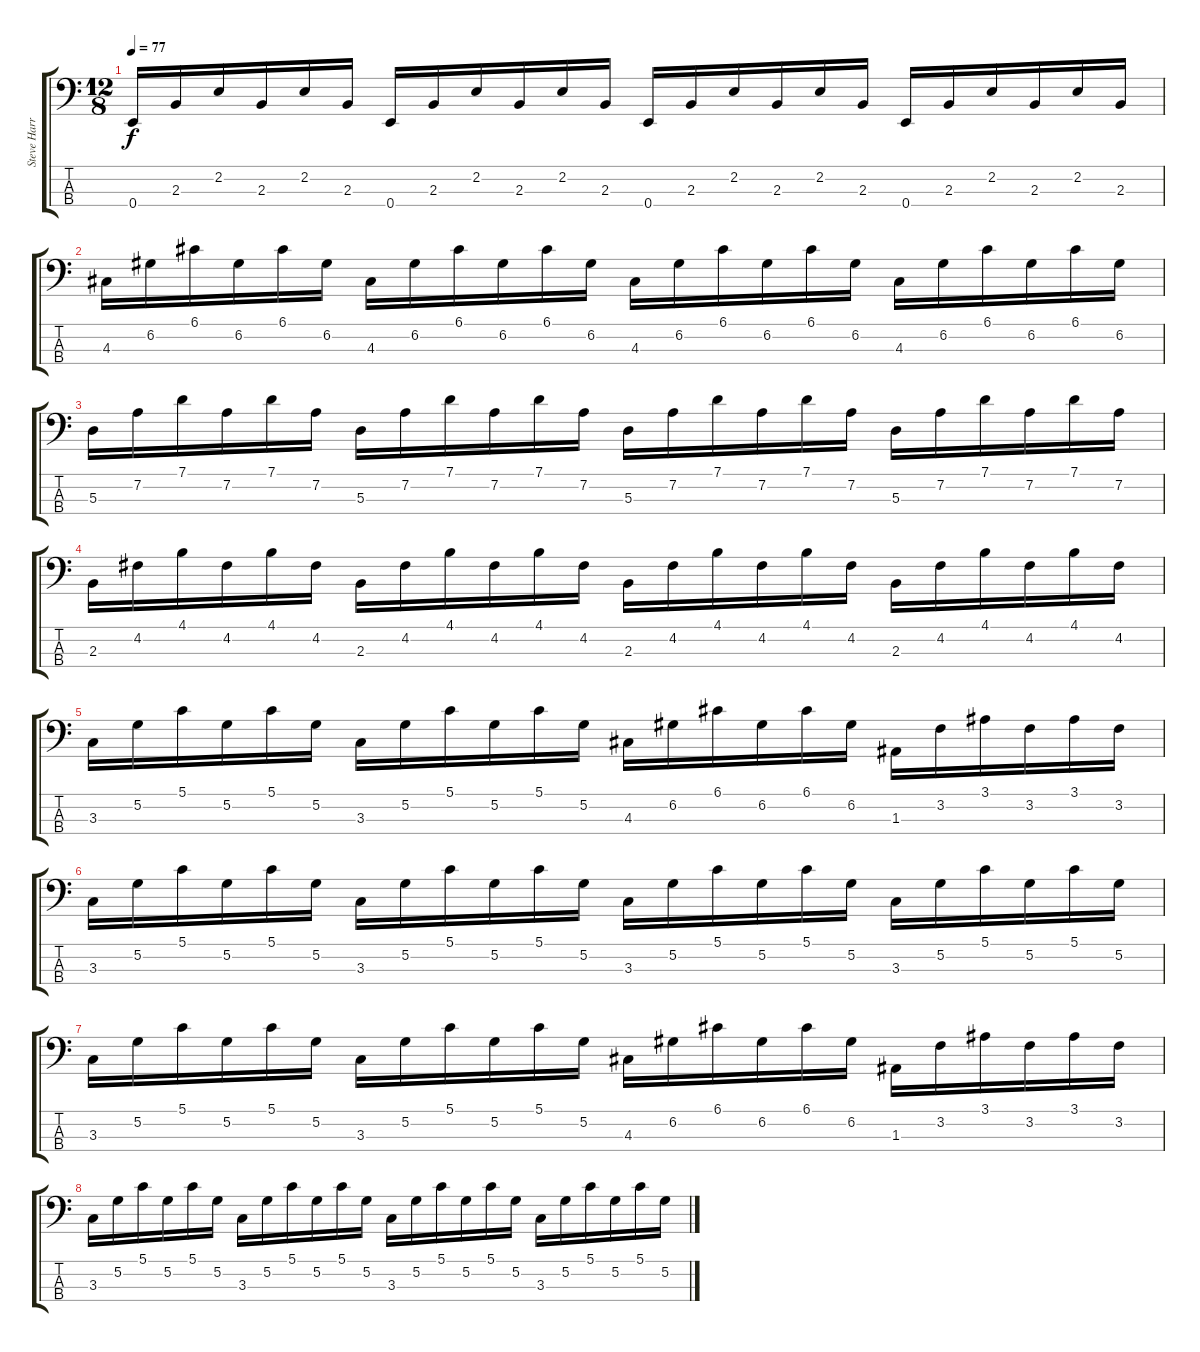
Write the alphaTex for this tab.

\track ("Steve Harris" "Steve Harr") {instrument slapbass2}
\staff {score tabs}
\tuning (G2 D2 A1 E1) {hide}
\ts (12 8)
\tempo 77
\clef f4
\ks c
0.4.16{dy f} 2.3.16 2.2.16 2.3.16 2.2.16 2.3.16 0.4.16 2.3.16 2.2.16 2.3.16 2.2.16 2.3.16 0.4.16 2.3.16 2.2.16 2.3.16 2.2.16 2.3.16 0.4.16 2.3.16 2.2.16 2.3.16 2.2.16 2.3.16 |
4.3.16 6.2.16 6.1.16 6.2.16 6.1.16 6.2.16 4.3.16 6.2.16 6.1.16 6.2.16 6.1.16 6.2.16 4.3.16 6.2.16 6.1.16 6.2.16 6.1.16 6.2.16 4.3.16 6.2.16 6.1.16 6.2.16 6.1.16 6.2.16 |
5.3.16 7.2.16 7.1.16 7.2.16 7.1.16 7.2.16 5.3.16 7.2.16 7.1.16 7.2.16 7.1.16 7.2.16 5.3.16 7.2.16 7.1.16 7.2.16 7.1.16 7.2.16 5.3.16 7.2.16 7.1.16 7.2.16 7.1.16 7.2.16 |
2.3.16 4.2.16 4.1.16 4.2.16 4.1.16 4.2.16 2.3.16 4.2.16 4.1.16 4.2.16 4.1.16 4.2.16 2.3.16 4.2.16 4.1.16 4.2.16 4.1.16 4.2.16 2.3.16 4.2.16 4.1.16 4.2.16 4.1.16 4.2.16 |
3.3.16 5.2.16 5.1.16 5.2.16 5.1.16 5.2.16 3.3.16 5.2.16 5.1.16 5.2.16 5.1.16 5.2.16 4.3.16 6.2.16 6.1.16 6.2.16 6.1.16 6.2.16 1.3.16 3.2.16 3.1.16 3.2.16 3.1.16 3.2.16 |
3.3.16 5.2.16 5.1.16 5.2.16 5.1.16 5.2.16 3.3.16 5.2.16 5.1.16 5.2.16 5.1.16 5.2.16 3.3.16 5.2.16 5.1.16 5.2.16 5.1.16 5.2.16 3.3.16 5.2.16 5.1.16 5.2.16 5.1.16 5.2.16 |
3.3.16 5.2.16 5.1.16 5.2.16 5.1.16 5.2.16 3.3.16 5.2.16 5.1.16 5.2.16 5.1.16 5.2.16 4.3.16 6.2.16 6.1.16 6.2.16 6.1.16 6.2.16 1.3.16 3.2.16 3.1.16 3.2.16 3.1.16 3.2.16 |
3.3.16 5.2.16 5.1.16 5.2.16 5.1.16 5.2.16 3.3.16 5.2.16 5.1.16 5.2.16 5.1.16 5.2.16 3.3.16 5.2.16 5.1.16 5.2.16 5.1.16 5.2.16 3.3.16 5.2.16 5.1.16 5.2.16 5.1.16 5.2.16
